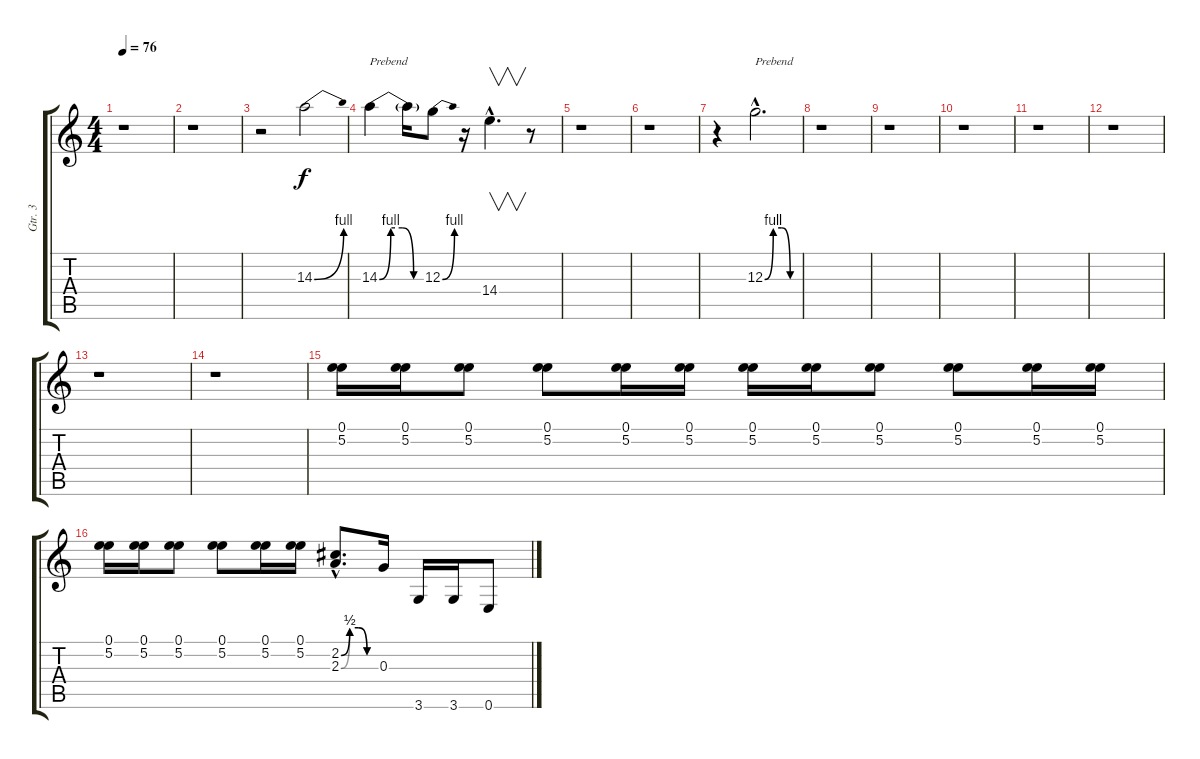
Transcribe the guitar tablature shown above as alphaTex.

\track ("Gtr. 3" "Gtr. 3") {instrument distortionguitar}
\staff {score tabs}
\tuning (E4 B3 G3 D3 A2 E2) {hide}
\ts (4 4)
\tempo 76
\clef g2
\ks c
r.1{dy f instrument distortionguitar} |
r.1 |
r.2 14.3{be (bend 0 0 60 4)}.2 |
14.3{be (custom 0 0 15 4 30 4 45 0 60 0)}.4{txt "Prebend"} 14.3{t}.16 12.3{be (bend 0 0 60 4)}.8 r.16 14.4{hac}.4{v d} r.8 |
r.1 |
r.1 |
r.4 12.3{be (custom 0 0 15 4 30 4 45 0 60 0) hac}.2{d txt "Prebend"} |
r.1 |
r.1 |
r.1 |
r.1 |
r.1 |
r.1 |
r.1 |
(0.1 5.2).16 (0.1 5.2).16 (0.1 5.2).8 (0.1 5.2).8 (0.1 5.2).16 (0.1 5.2).16 (0.1 5.2).16 (0.1 5.2).16 (0.1 5.2).8 (0.1 5.2).8 (0.1 5.2).16 (0.1 5.2).16 |
(0.1 5.2).16 (0.1 5.2).16 (0.1 5.2).8 (0.1 5.2).8 (0.1 5.2).16 (0.1 5.2).16 (2.2{be (custom 0 0 15 2 30 2 45 0 60 0) hac} 2.3{be (custom 0 0 15 2 30 2 45 0 60 0) hac}).8{d} 0.3.16 3.6.16 3.6.16 0.6.8
